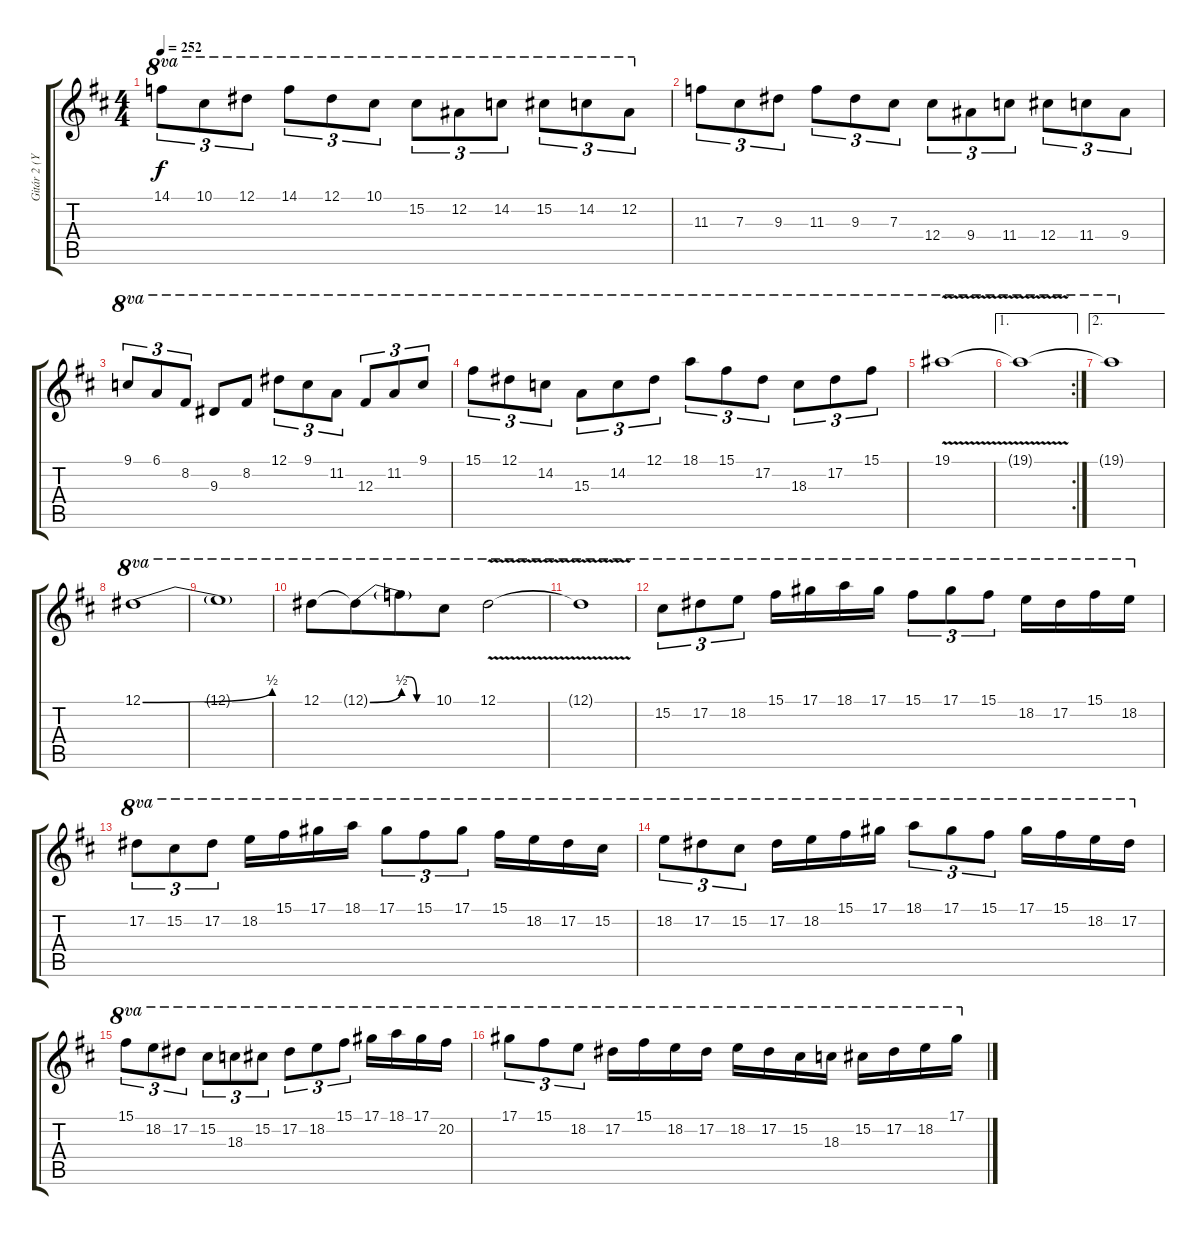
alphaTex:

\track ("Gitár 2 (Yngwie Malmsteen)" "Gitár 2 (Y") {instrument distortionguitar}
\staff {score tabs}
\tuning (Eb4 Bb3 Gb3 Db3 Ab2 Eb2) {hide}
\ts (4 4)
\tempo 252
\clef g2
\ks d
14.1.8{tu (3 2) ot 8va dy f} 10.1.8{tu (3 2) ot 8va} 12.1.8{tu (3 2) ot 8va} 14.1.8{tu (3 2) ot 8va} 12.1.8{tu (3 2) ot 8va} 10.1.8{tu (3 2) ot 8va} 15.2.8{tu (3 2) ot 8va} 12.2.8{tu (3 2) ot 8va} 14.2.8{tu (3 2) ot 8va} 15.2.8{tu (3 2) ot 8va} 14.2.8{tu (3 2) ot 8va} 12.2.8{tu (3 2) ot 8va} |
11.3.8{tu (3 2)} 7.3.8{tu (3 2)} 9.3.8{tu (3 2)} 11.3.8{tu (3 2)} 9.3.8{tu (3 2)} 7.3.8{tu (3 2)} 12.4.8{tu (3 2)} 9.4.8{tu (3 2)} 11.4.8{tu (3 2)} 12.4.8{tu (3 2)} 11.4.8{tu (3 2)} 9.4.8{tu (3 2)} |
9.1.8{tu (3 2) ot 8va} 6.1.8{tu (3 2) ot 8va} 8.2.8{tu (3 2) ot 8va} 9.3.8{ot 8va} 8.2.8{ot 8va} 12.1.8{tu (3 2) ot 8va} 9.1.8{tu (3 2) ot 8va} 11.2.8{tu (3 2) ot 8va} 12.3.8{tu (3 2) ot 8va} 11.2.8{tu (3 2) ot 8va} 9.1.8{tu (3 2) ot 8va} |
15.1.8{tu (3 2) ot 8va} 12.1.8{tu (3 2) ot 8va} 14.2.8{tu (3 2) ot 8va} 15.3.8{tu (3 2) ot 8va} 14.2.8{tu (3 2) ot 8va} 12.1.8{tu (3 2) ot 8va} 18.1.8{tu (3 2) ot 8va} 15.1.8{tu (3 2) ot 8va} 17.2.8{tu (3 2) ot 8va} 18.3.8{tu (3 2) ot 8va} 17.2.8{tu (3 2) ot 8va} 15.1.8{tu (3 2) ot 8va} |
19.1{v}.1{ot 8va} |
\ae 1
\rc 2
19.1{t}.1{ot 8va} |
\ae 2
19.1{t}.1{ot 8va} |
12.1{be (bend 0 0 60 2)}.1{ot 8va} |
12.1{t}.1{ot 8va} |
12.1.8{ot 8va} 12.1{be (bend 0 0 60 2) t}.8{ot 8va beam merge} 12.1{be (custom 0 4 15 4 30 0 60 0) t}.8{ot 8va} 10.1.8{ot 8va} 12.1{v}.2{ot 8va} |
12.1{t}.1{ot 8va} |
15.2.8{tu (3 2) ot 8va} 17.2.8{tu (3 2) ot 8va} 18.2.8{tu (3 2) ot 8va} 15.1.16{ot 8va} 17.1.16{ot 8va} 18.1.16{ot 8va} 17.1.16{ot 8va} 15.1.8{tu (3 2) ot 8va} 17.1.8{tu (3 2) ot 8va} 15.1.8{tu (3 2) ot 8va} 18.2.16{ot 8va} 17.2.16{ot 8va} 15.1.16{ot 8va} 18.2.16{ot 8va} |
17.2.8{tu (3 2) ot 8va} 15.2.8{tu (3 2) ot 8va} 17.2.8{tu (3 2) ot 8va} 18.2.16{ot 8va} 15.1.16{ot 8va} 17.1.16{ot 8va} 18.1.16{ot 8va} 17.1.8{tu (3 2) ot 8va} 15.1.8{tu (3 2) ot 8va} 17.1.8{tu (3 2) ot 8va} 15.1.16{ot 8va} 18.2.16{ot 8va} 17.2.16{ot 8va} 15.2.16{ot 8va} |
18.2.8{tu (3 2) ot 8va} 17.2.8{tu (3 2) ot 8va} 15.2.8{tu (3 2) ot 8va} 17.2.16{ot 8va} 18.2.16{ot 8va} 15.1.16{ot 8va} 17.1.16{ot 8va} 18.1.8{tu (3 2) ot 8va} 17.1.8{tu (3 2) ot 8va} 15.1.8{tu (3 2) ot 8va} 17.1.16{ot 8va} 15.1.16{ot 8va} 18.2.16{ot 8va} 17.2.16{ot 8va} |
15.1.8{tu (3 2) ot 8va} 18.2.8{tu (3 2) ot 8va} 17.2.8{tu (3 2) ot 8va} 15.2.8{tu (3 2) ot 8va} 18.3.8{tu (3 2) ot 8va} 15.2.8{tu (3 2) ot 8va} 17.2.8{tu (3 2) ot 8va} 18.2.8{tu (3 2) ot 8va} 15.1.8{tu (3 2) ot 8va} 17.1.16{ot 8va} 18.1.16{ot 8va} 17.1.16{ot 8va} 20.2.16{ot 8va} |
17.1.8{tu (3 2) ot 8va} 15.1.8{tu (3 2) ot 8va} 18.2.8{tu (3 2) ot 8va} 17.2.16{ot 8va} 15.1.16{ot 8va} 18.2.16{ot 8va} 17.2.16{ot 8va} 18.2.16{ot 8va} 17.2.16{ot 8va} 15.2.16{ot 8va} 18.3.16{ot 8va} 15.2.16{ot 8va} 17.2.16{ot 8va} 18.2.16{ot 8va} 17.1.16{ot 8va}
